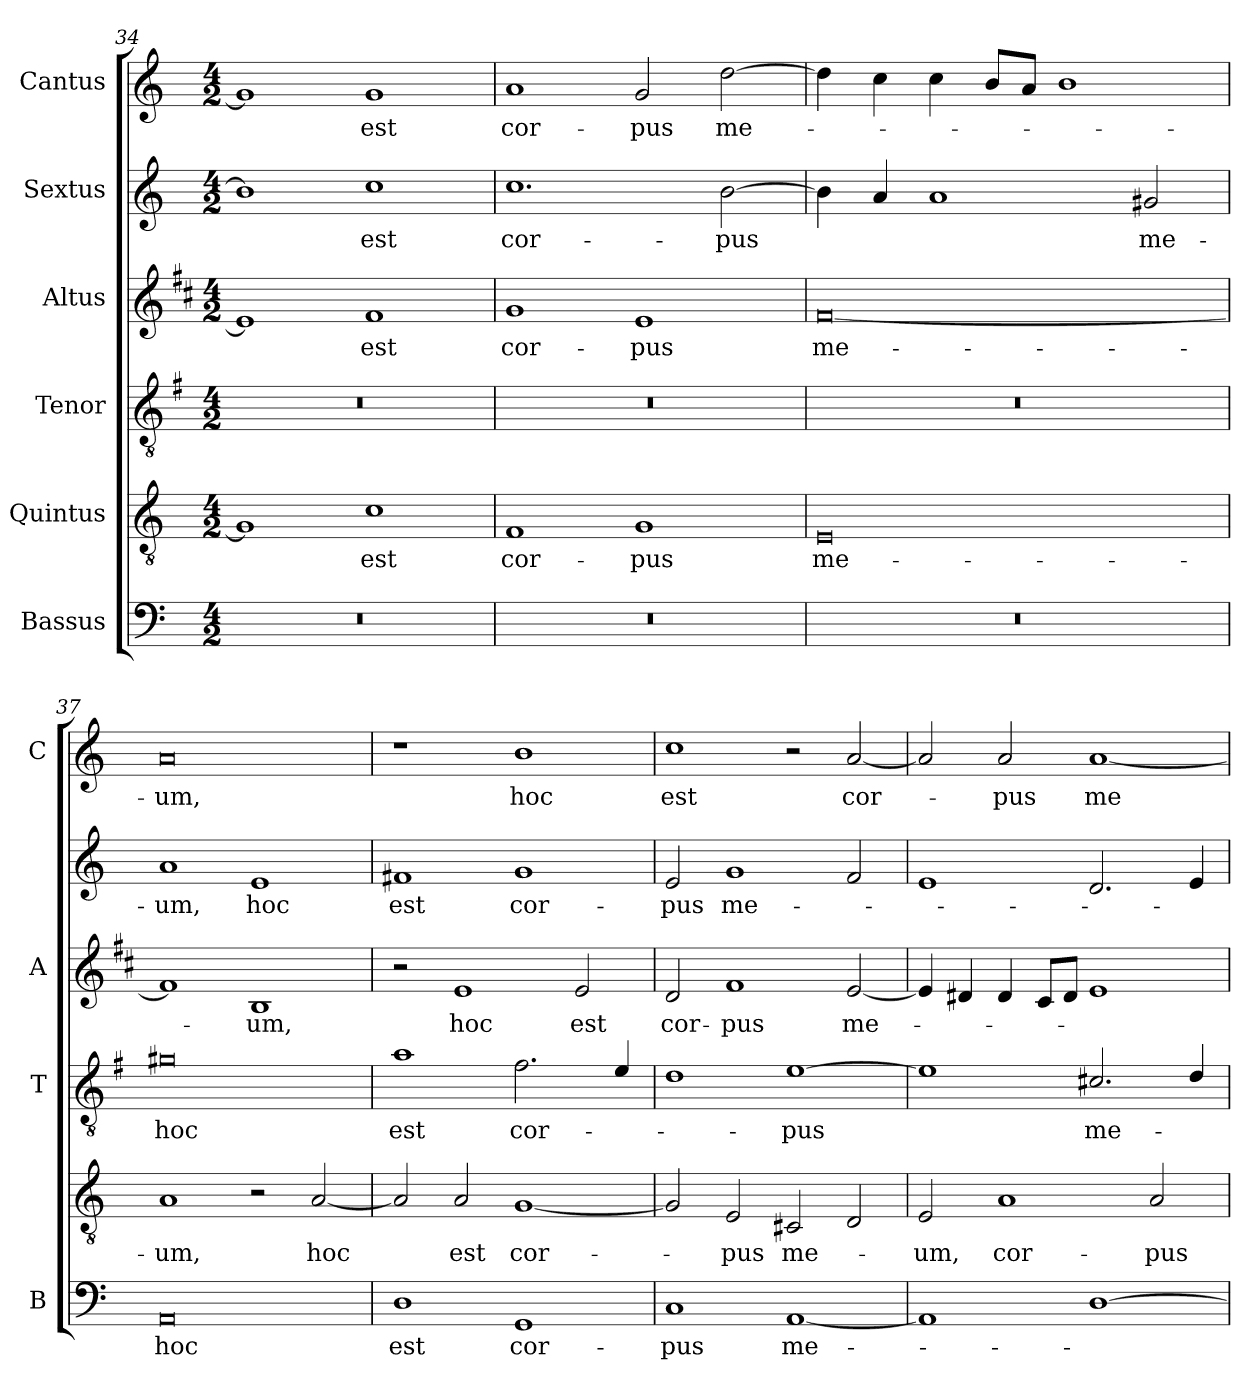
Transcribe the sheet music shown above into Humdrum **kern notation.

**kern	**text	**kern	**text	**kern	**text	**kern	**text	**kern	**text	**kern	**text
*part6	*part6	*part5	*part5	*part4	*part4	*part3	*part3	*part2	*part2	*part1	*part1
*staff6	*staff6	*staff5	*staff5	*staff4	*staff4	*staff3	*staff3	*staff2	*staff2	*staff1	*staff1
*I"Bassus	*	*I"Quintus	*	*I"Tenor	*	*I"Altus	*	*I"Sextus	*	*I"Cantus	*
*I'B	*	*	*	*I'T	*	*I'A	*	*	*	*I'C	*
*clefF4	*	*clefGv2	*	*clefGv2	*	*clefG2	*	*clefG2	*	*clefG2	*
*	*	*	*	*ITrd4c7	*	*ITrd1c2	*	*	*	*	*
*k[]	*	*k[]	*	*k[]	*	*k[]	*	*k[]	*	*k[]	*
*C:	*	*C:	*	*C:	*	*C:	*	*C:	*	*C:	*
*M4/2	*	*M4/2	*	*M4/2	*	*M4/2	*	*M4/2	*	*M4/2	*
=34	=34	=34	=34	=34	=34	=34	=34	=34	=34	=34	=34
0r	.	1G]	.	0r	.	1d]	.	1b]	.	1g]	.
!	!	!	!LO:LY:b	!	!	!	!LO:LY:b	!	!LO:LY:b	!	!LO:LY:b
.	.	1c	est	.	.	1e	est	1cc	est	1g	est
!!LO:LB:g=z
=35	=35	=35	=35	=35	=35	=35	=35	=35	=35	=35	=35
!	!	!	!LO:LY:b	!	!	!	!LO:LY:b	!	!LO:LY:b	!	!LO:LY:b
0r	.	1F	cor-	0r	.	1f	cor-	1.cc	cor-	1a	cor-
!	!	!	!LO:LY:b	!	!	!	!LO:LY:b	!	!	!	!LO:LY:b
.	.	1G	-pus	.	.	1d	-pus	.	.	2g/	-pus
!	!	!	!	!	!	!	!	!	!LO:LY:b	!	!LO:LY:b
.	.	.	.	.	.	.	.	[2b\	-pus	[2dd\	me-
=36	=36	=36	=36	=36	=36	=36	=36	=36	=36	=36	=36
!	!	!	!LO:LY:b	!	!	!	!LO:LY:b	!	!	!	!
0r	.	0E	me-	0r	.	[0e	me-	4b\]	.	4dd\]	.
.	.	.	.	.	.	.	.	4a/	.	4cc\	.
.	.	.	.	.	.	.	.	1a	.	4cc\	.
.	.	.	.	.	.	.	.	.	.	8b/L	.
.	.	.	.	.	.	.	.	.	.	8a/J	.
.	.	.	.	.	.	.	.	.	.	1b	.
!	!	!	!	!	!	!	!	!	!LO:LY:b	!	!
.	.	.	.	.	.	.	.	2g#X/	me-	.	.
=37	=37	=37	=37	=37	=37	=37	=37	=37	=37	=37	=37
!	!LO:LY:b	!	!LO:LY:b	!	!LO:LY:b	!	!	!	!LO:LY:b	!	!LO:LY:b
0AA	hoc	1A	-um,	0c#X	hoc	1e]	.	1a	-um,	0a	-um,
!	!	!	!	!	!	!	!LO:LY:b	!	!LO:LY:b	!	!
.	.	2r	.	.	.	1A	-um,	1e	hoc	.	.
!	!	!	!LO:LY:b	!	!	!	!	!	!	!	!
.	.	[2A/	hoc	.	.	.	.	.	.	.	.
=38	=38	=38	=38	=38	=38	=38	=38	=38	=38	=38	=38
!	!LO:LY:b	!	!	!	!LO:LY:b	!	!	!	!LO:LY:b	!	!
1D	est	2A/]	.	1d	est	2r	.	1f#X	est	1r	.
!	!	!	!LO:LY:b	!	!	!	!LO:LY:b	!	!	!	!
.	.	2A/	est	.	.	1d	hoc	.	.	.	.
!	!LO:LY:b	!	!LO:LY:b	!	!LO:LY:b	!	!	!	!LO:LY:b	!	!LO:LY:b
1GG	cor-	[1G	cor-	2.B\	cor-	.	.	1g	cor-	1b	hoc
!	!	!	!	!	!	!	!LO:LY:b	!	!	!	!
.	.	.	.	.	.	2d/	est	.	.	.	.
.	.	.	.	4A/	.	.	.	.	.	.	.
=39	=39	=39	=39	=39	=39	=39	=39	=39	=39	=39	=39
!	!LO:LY:b	!	!	!	!	!	!LO:LY:b	!	!LO:LY:b	!	!LO:LY:b
1C	-pus	2G/]	.	1G	.	2c/	cor-	2e/	-pus	1cc	est
!	!	!	!LO:LY:b	!	!	!	!LO:LY:b	!	!LO:LY:b	!	!
.	.	2E/	-pus	.	.	1e	-pus	1g	me-	.	.
!	!LO:LY:b	!	!LO:LY:b	!	!LO:LY:b	!	!	!	!	!	!
[1AA	me-	2C#X/	me-	[1A	-pus	.	.	.	.	2r	.
!	!	!	!	!	!	!	!LO:LY:b	!	!	!	!LO:LY:b
.	.	2D/	.	.	.	[2d/	me-	2f/	.	[2a/	cor-
!!LO:LB:g=z
=40	=40	=40	=40	=40	=40	=40	=40	=40	=40	=40	=40
!	!	!	!LO:LY:b	!	!	!	!	!	!	!	!
1AA]	.	2E/	-um,	1A]	.	4d/]	.	1e	.	2a/]	.
.	.	.	.	.	.	4c#X/	.	.	.	.	.
!	!	!	!LO:LY:b	!	!	!	!	!	!	!	!LO:LY:b
.	.	1A	cor-	.	.	4c#/	.	.	.	2a/	-pus
.	.	.	.	.	.	8B/L	.	.	.	.	.
.	.	.	.	.	.	8c#/J	.	.	.	.	.
!	!	!	!	!	!LO:LY:b	!	!	!	!	!	!LO:LY:b
[1D	.	.	.	2.F#X/	me-	1d	.	2.d/	.	[1a	me-
!	!	!	!LO:LY:b	!	!	!	!	!	!	!	!
.	.	2A/	-pus	.	.	.	.	.	.	.	.
.	.	.	.	4G/	.	.	.	4e/	.	.	.
=	=	=	=	=	=	=	=	=	=	=	=
*-	*-	*-	*-	*-	*-	*-	*-	*-	*-	*-	*-
